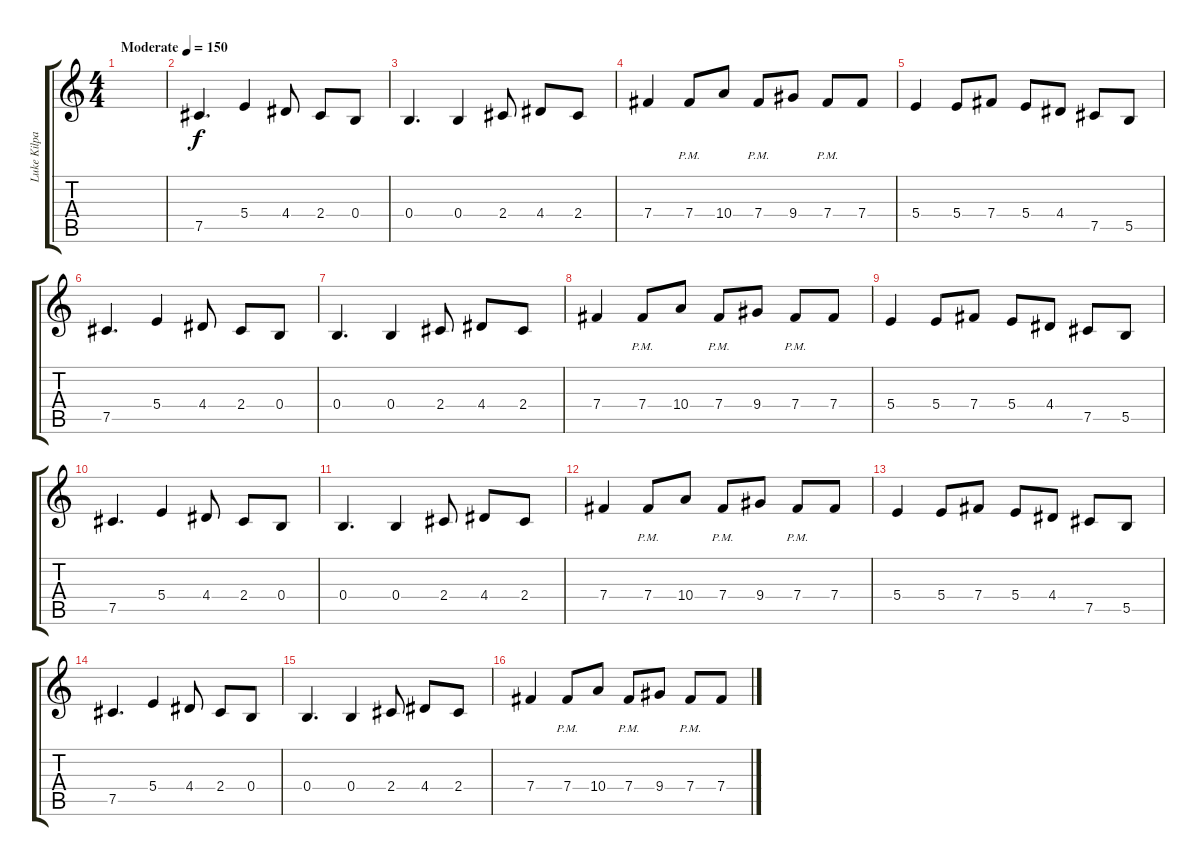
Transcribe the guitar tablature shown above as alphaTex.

\track ("Luke Kilpatrick" "Luke Kilpa") {instrument distortionguitar}
\staff {score tabs}
\tuning (Db4 Ab3 E3 B2 Gb2 B1) {hide}
\ts (4 4)
\tempo (150 "Moderate")
\clef g2
\ks c
|
7.5.4{d} 5.4.4 4.4.8 2.4.8 0.4.8 |
0.4.4{d} 0.4.4 2.4.8 4.4.8 2.4.8 |
7.4.4 7.4{pm}.8 10.4.8 7.4{pm}.8 9.4.8 7.4{pm}.8 7.4.8 |
5.4.4 5.4.8 7.4.8 5.4.8 4.4.8 7.5.8 5.5.8 |
7.5.4{d} 5.4.4 4.4.8 2.4.8 0.4.8 |
0.4.4{d} 0.4.4 2.4.8 4.4.8 2.4.8 |
7.4.4 7.4{pm}.8 10.4.8 7.4{pm}.8 9.4.8 7.4{pm}.8 7.4.8 |
5.4.4 5.4.8 7.4.8 5.4.8 4.4.8 7.5.8 5.5.8 |
7.5.4{d} 5.4.4 4.4.8 2.4.8 0.4.8 |
0.4.4{d} 0.4.4 2.4.8 4.4.8 2.4.8 |
7.4.4 7.4{pm}.8 10.4.8 7.4{pm}.8 9.4.8 7.4{pm}.8 7.4.8 |
5.4.4 5.4.8 7.4.8 5.4.8 4.4.8 7.5.8 5.5.8 |
7.5.4{d} 5.4.4 4.4.8 2.4.8 0.4.8 |
0.4.4{d} 0.4.4 2.4.8 4.4.8 2.4.8 |
7.4.4 7.4{pm}.8 10.4.8 7.4{pm}.8 9.4.8 7.4{pm}.8 7.4.8
